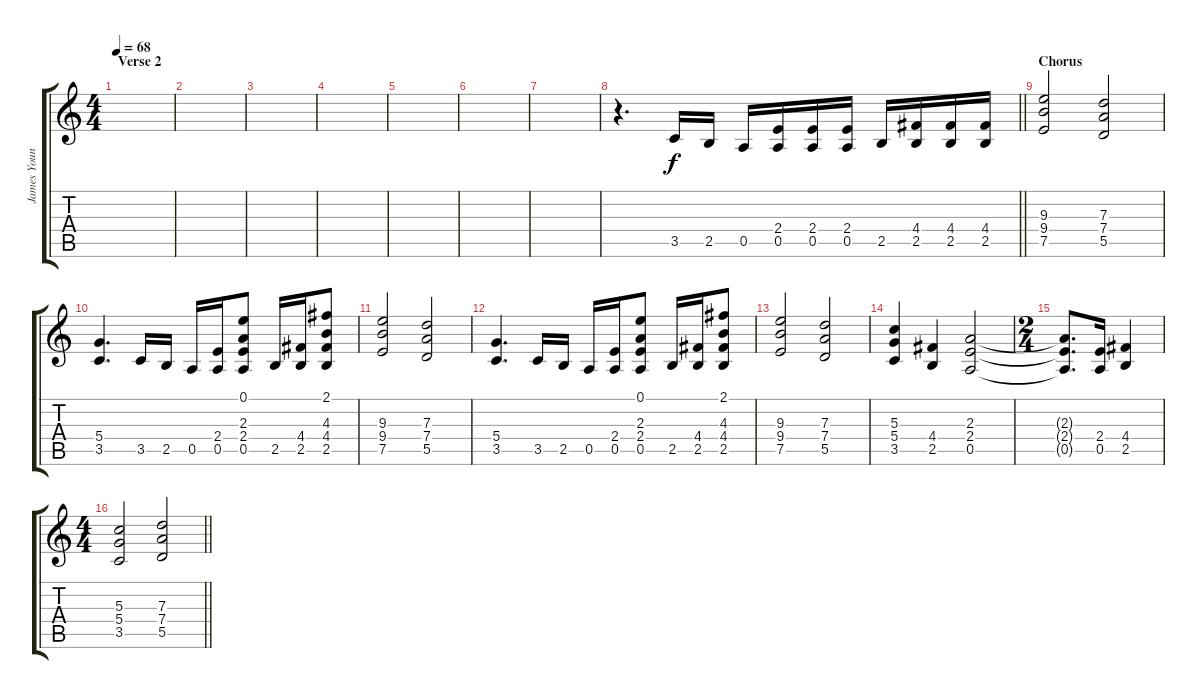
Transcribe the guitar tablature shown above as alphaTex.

\track ("James Young" "James Youn") {instrument distortionguitar}
\staff {score tabs}
\tuning (E4 B3 G3 D3 A2 E2) {hide}
\ts (4 4)
\section ("" "Verse 2")
\tempo 68
\clef g2
\ks c
|
|
|
|
|
|
|
\barLineRight lightlight
r.4{d} 3.5.16 2.5.16 0.5.16 (2.4 0.5).16 (2.4 0.5).16 (2.4 0.5).16 2.5.16 (4.4 2.5).16 (4.4 2.5).16 (4.4 2.5).16 |
\section ("" "Chorus")
(9.3 9.4 7.5).2 (7.3 7.4 5.5).2 |
(5.4 3.5).4{d} 3.5.16 2.5.16 0.5.16 (2.4 0.5).16 (0.1 2.3 2.4 0.5).8 2.5.16 (4.4 2.5).16 (2.1 4.3 4.4 2.5).8 |
(9.3 9.4 7.5).2 (7.3 7.4 5.5).2 |
(5.4 3.5).4{d} 3.5.16 2.5.16 0.5.16 (2.4 0.5).16 (0.1 2.3 2.4 0.5).8 2.5.16 (4.4 2.5).16 (2.1 4.3 4.4 2.5).8 |
(9.3 9.4 7.5).2 (7.3 7.4 5.5).2 |
(5.3 5.4 3.5).4 (4.4 2.5).4 (2.3 2.4 0.5).2 |
\ts (2 4)
(2.3{t} 2.4{t} 0.5{t}).8{d} (2.4 0.5).16 (4.4 2.5).4 |
\ts (4 4)
\barLineRight lightlight
(5.3 5.4 3.5).2 (7.3 7.4 5.5).2
